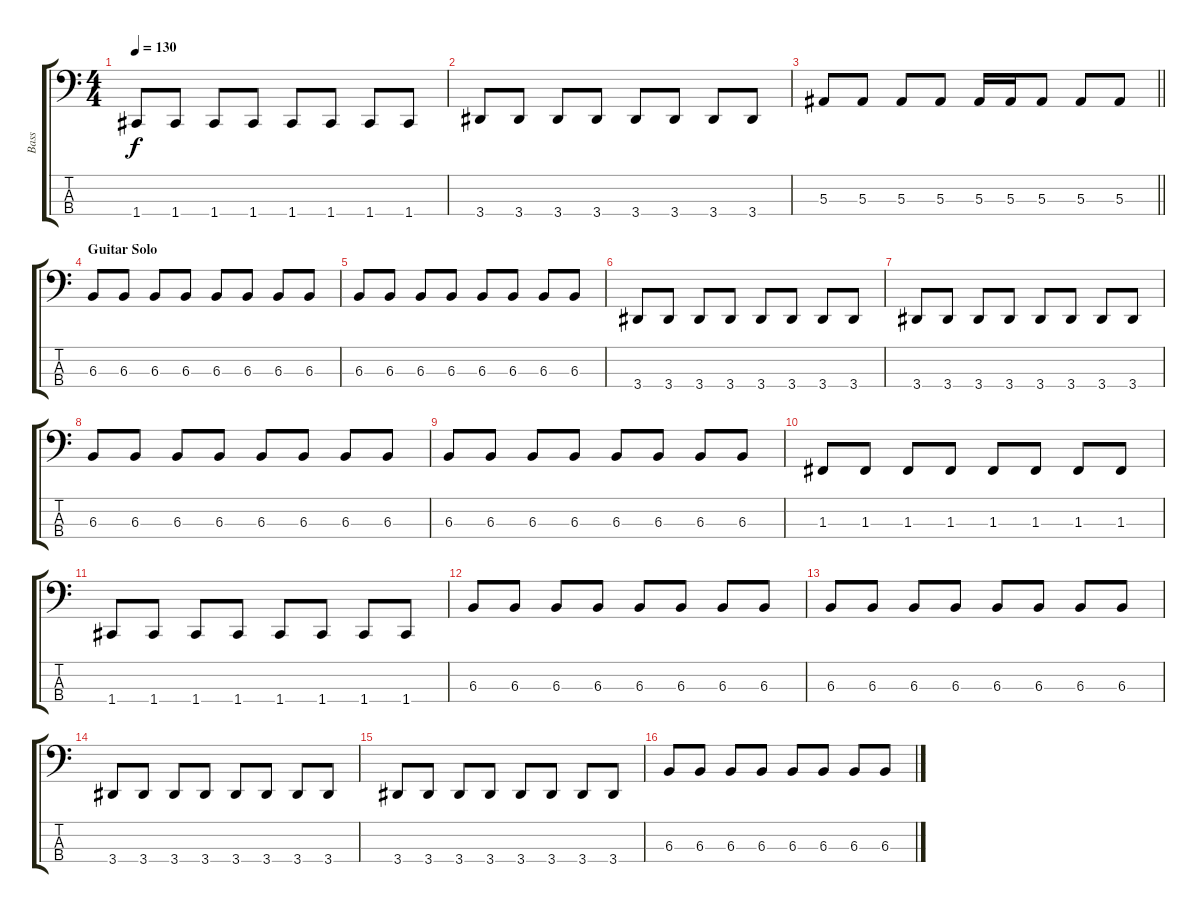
\track ("Bass" "Bass") {instrument electricbasspick}
\staff {score tabs}
\tuning (Eb2 Bb1 F1 C1) {hide}
\ts (4 4)
\tempo 130
\clef f4
\ks c
1.4.8{dy f} 1.4.8 1.4.8 1.4.8 1.4.8 1.4.8 1.4.8 1.4.8 |
3.4.8 3.4.8 3.4.8 3.4.8 3.4.8 3.4.8 3.4.8 3.4.8 |
\barLineRight lightlight
5.3.8 5.3.8 5.3.8 5.3.8 5.3.16 5.3.16 5.3.8 5.3.8 5.3.8 |
\section ("" "Guitar Solo")
6.3.8 6.3.8 6.3.8 6.3.8 6.3.8 6.3.8 6.3.8 6.3.8 |
6.3.8 6.3.8 6.3.8 6.3.8 6.3.8 6.3.8 6.3.8 6.3.8 |
3.4.8 3.4.8 3.4.8 3.4.8 3.4.8 3.4.8 3.4.8 3.4.8 |
3.4.8 3.4.8 3.4.8 3.4.8 3.4.8 3.4.8 3.4.8 3.4.8 |
6.3.8 6.3.8 6.3.8 6.3.8 6.3.8 6.3.8 6.3.8 6.3.8 |
6.3.8 6.3.8 6.3.8 6.3.8 6.3.8 6.3.8 6.3.8 6.3.8 |
1.3.8 1.3.8 1.3.8 1.3.8 1.3.8 1.3.8 1.3.8 1.3.8 |
1.4.8 1.4.8 1.4.8 1.4.8 1.4.8 1.4.8 1.4.8 1.4.8 |
6.3.8 6.3.8 6.3.8 6.3.8 6.3.8 6.3.8 6.3.8 6.3.8 |
6.3.8 6.3.8 6.3.8 6.3.8 6.3.8 6.3.8 6.3.8 6.3.8 |
3.4.8 3.4.8 3.4.8 3.4.8 3.4.8 3.4.8 3.4.8 3.4.8 |
3.4.8 3.4.8 3.4.8 3.4.8 3.4.8 3.4.8 3.4.8 3.4.8 |
6.3.8 6.3.8 6.3.8 6.3.8 6.3.8 6.3.8 6.3.8 6.3.8
